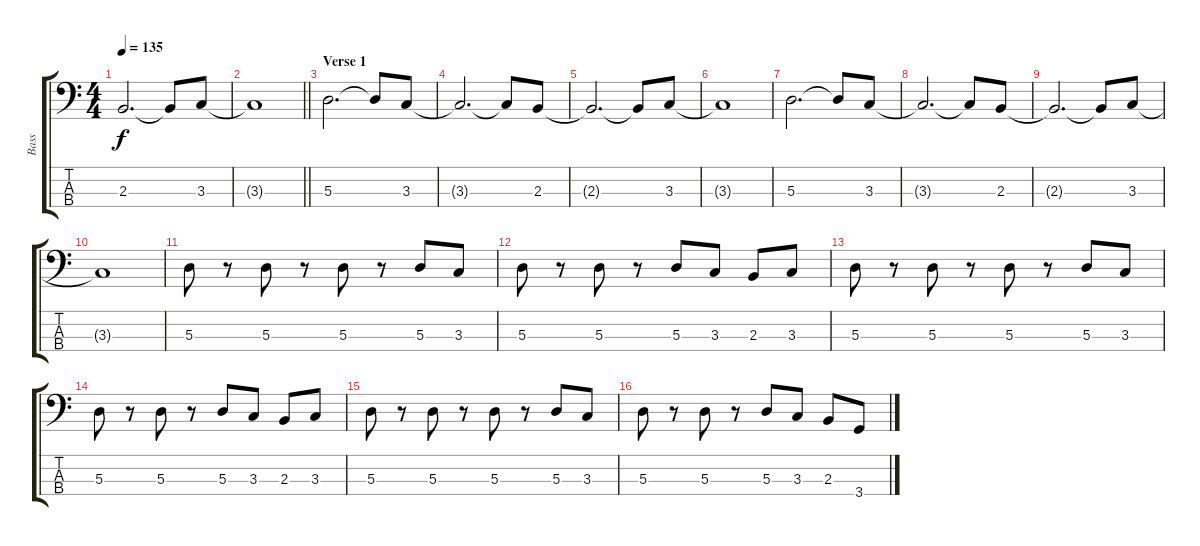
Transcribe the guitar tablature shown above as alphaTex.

\track ("Bass" "Bass") {instrument electricbassfinger}
\staff {score tabs}
\tuning (G2 D2 A1 E1) {hide}
\ts (4 4)
\tempo 135
\clef f4
\ks c
2.3{t}.2{d dy f} 2.3{t}.8 3.3.8 |
\barLineRight lightlight
3.3{t}.1 |
\section ("" "Verse 1")
5.3.2{d} 5.3{t}.8 3.3.8 |
3.3{t}.2{d} 3.3{t}.8 2.3.8 |
2.3{t}.2{d} 2.3{t}.8 3.3.8 |
3.3{t}.1 |
5.3.2{d} 5.3{t}.8 3.3.8 |
3.3{t}.2{d} 3.3{t}.8 2.3.8 |
2.3{t}.2{d} 2.3{t}.8 3.3.8 |
3.3{t}.1 |
5.3.8 r.8 5.3.8 r.8 5.3.8 r.8 5.3.8 3.3.8 |
5.3.8 r.8 5.3.8 r.8 5.3.8 3.3.8 2.3.8 3.3.8 |
5.3.8 r.8 5.3.8 r.8 5.3.8 r.8 5.3.8 3.3.8 |
5.3.8 r.8 5.3.8 r.8 5.3.8 3.3.8 2.3.8 3.3.8 |
5.3.8 r.8 5.3.8 r.8 5.3.8 r.8 5.3.8 3.3.8 |
5.3.8 r.8 5.3.8 r.8 5.3.8 3.3.8 2.3.8 3.4.8
